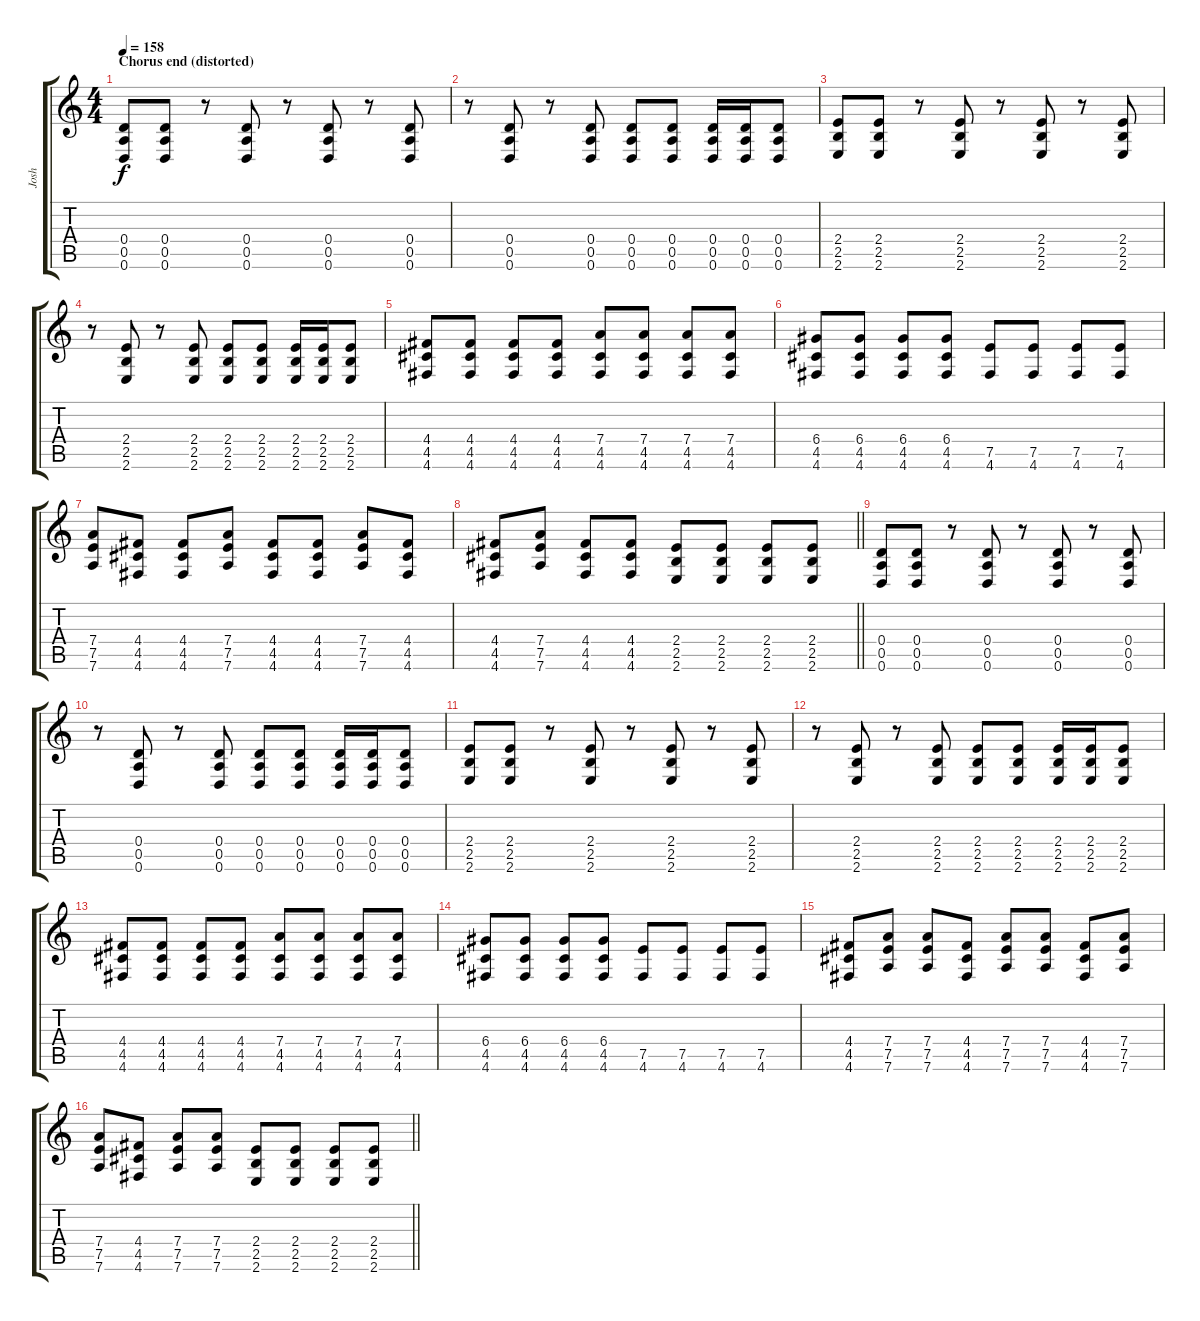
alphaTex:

\track ("Josh" "Josh") {instrument distortionguitar}
\staff {score tabs}
\tuning (E4 B3 G3 D3 A2 D2) {hide}
\ts (4 4)
\section ("" "Chorus end (distorted)")
\tempo 158
\clef g2
\ks c
(0.4 0.5 0.6).8{dy f instrument distortionguitar} (0.4 0.5 0.6).8 r.8 (0.4 0.5 0.6).8 r.8 (0.4 0.5 0.6).8 r.8 (0.4 0.5 0.6).8 |
r.8 (0.4 0.5 0.6).8 r.8 (0.4 0.5 0.6).8 (0.4 0.5 0.6).8 (0.4 0.5 0.6).8 (0.4 0.5 0.6).16 (0.4 0.5 0.6).16 (0.4 0.5 0.6).8 |
(2.4 2.5 2.6).8 (2.4 2.5 2.6).8 r.8 (2.4 2.5 2.6).8 r.8 (2.4 2.5 2.6).8 r.8 (2.4 2.5 2.6).8 |
r.8 (2.4 2.5 2.6).8 r.8 (2.4 2.5 2.6).8 (2.4 2.5 2.6).8 (2.4 2.5 2.6).8 (2.4 2.5 2.6).16 (2.4 2.5 2.6).16 (2.4 2.5 2.6).8 |
(4.4 4.5 4.6).8 (4.4 4.5 4.6).8 (4.4 4.5 4.6).8 (4.4 4.5 4.6).8 (7.4 4.5 4.6).8 (7.4 4.5 4.6).8 (7.4 4.5 4.6).8 (7.4 4.5 4.6).8 |
(6.4 4.5 4.6).8 (6.4 4.5 4.6).8 (6.4 4.5 4.6).8 (6.4 4.5 4.6).8 (7.5 4.6).8 (7.5 4.6).8 (7.5 4.6).8 (7.5 4.6).8 |
(7.4 7.5 7.6).8 (4.4 4.5 4.6).8 (4.4 4.5 4.6).8 (7.4 7.5 7.6).8 (4.4 4.5 4.6).8 (4.4 4.5 4.6).8 (7.4 7.5 7.6).8 (4.4 4.5 4.6).8 |
\barLineRight lightlight
(4.4 4.5 4.6).8 (7.4 7.5 7.6).8 (4.4 4.5 4.6).8 (4.4 4.5 4.6).8 (2.4 2.5 2.6).8 (2.4 2.5 2.6).8 (2.4 2.5 2.6).8 (2.4 2.5 2.6).8 |
(0.4 0.5 0.6).8 (0.4 0.5 0.6).8 r.8 (0.4 0.5 0.6).8 r.8 (0.4 0.5 0.6).8 r.8 (0.4 0.5 0.6).8 |
r.8 (0.4 0.5 0.6).8 r.8 (0.4 0.5 0.6).8 (0.4 0.5 0.6).8 (0.4 0.5 0.6).8 (0.4 0.5 0.6).16 (0.4 0.5 0.6).16 (0.4 0.5 0.6).8 |
(2.4 2.5 2.6).8 (2.4 2.5 2.6).8 r.8 (2.4 2.5 2.6).8 r.8 (2.4 2.5 2.6).8 r.8 (2.4 2.5 2.6).8 |
r.8 (2.4 2.5 2.6).8 r.8 (2.4 2.5 2.6).8 (2.4 2.5 2.6).8 (2.4 2.5 2.6).8 (2.4 2.5 2.6).16 (2.4 2.5 2.6).16 (2.4 2.5 2.6).8 |
(4.4 4.5 4.6).8 (4.4 4.5 4.6).8 (4.4 4.5 4.6).8 (4.4 4.5 4.6).8 (7.4 4.5 4.6).8 (7.4 4.5 4.6).8 (7.4 4.5 4.6).8 (7.4 4.5 4.6).8 |
(6.4 4.5 4.6).8 (6.4 4.5 4.6).8 (6.4 4.5 4.6).8 (6.4 4.5 4.6).8 (7.5 4.6).8 (7.5 4.6).8 (7.5 4.6).8 (7.5 4.6).8 |
(4.4 4.5 4.6).8 (7.4 7.5 7.6).8 (7.4 7.5 7.6).8 (4.4 4.5 4.6).8 (7.4 7.5 7.6).8 (7.4 7.5 7.6).8 (4.4 4.5 4.6).8 (7.4 7.5 7.6).8 |
\barLineRight lightlight
(7.4 7.5 7.6).8 (4.4 4.5 4.6).8 (7.4 7.5 7.6).8 (7.4 7.5 7.6).8 (2.4 2.5 2.6).8 (2.4 2.5 2.6).8 (2.4 2.5 2.6).8 (2.4 2.5 2.6).8
